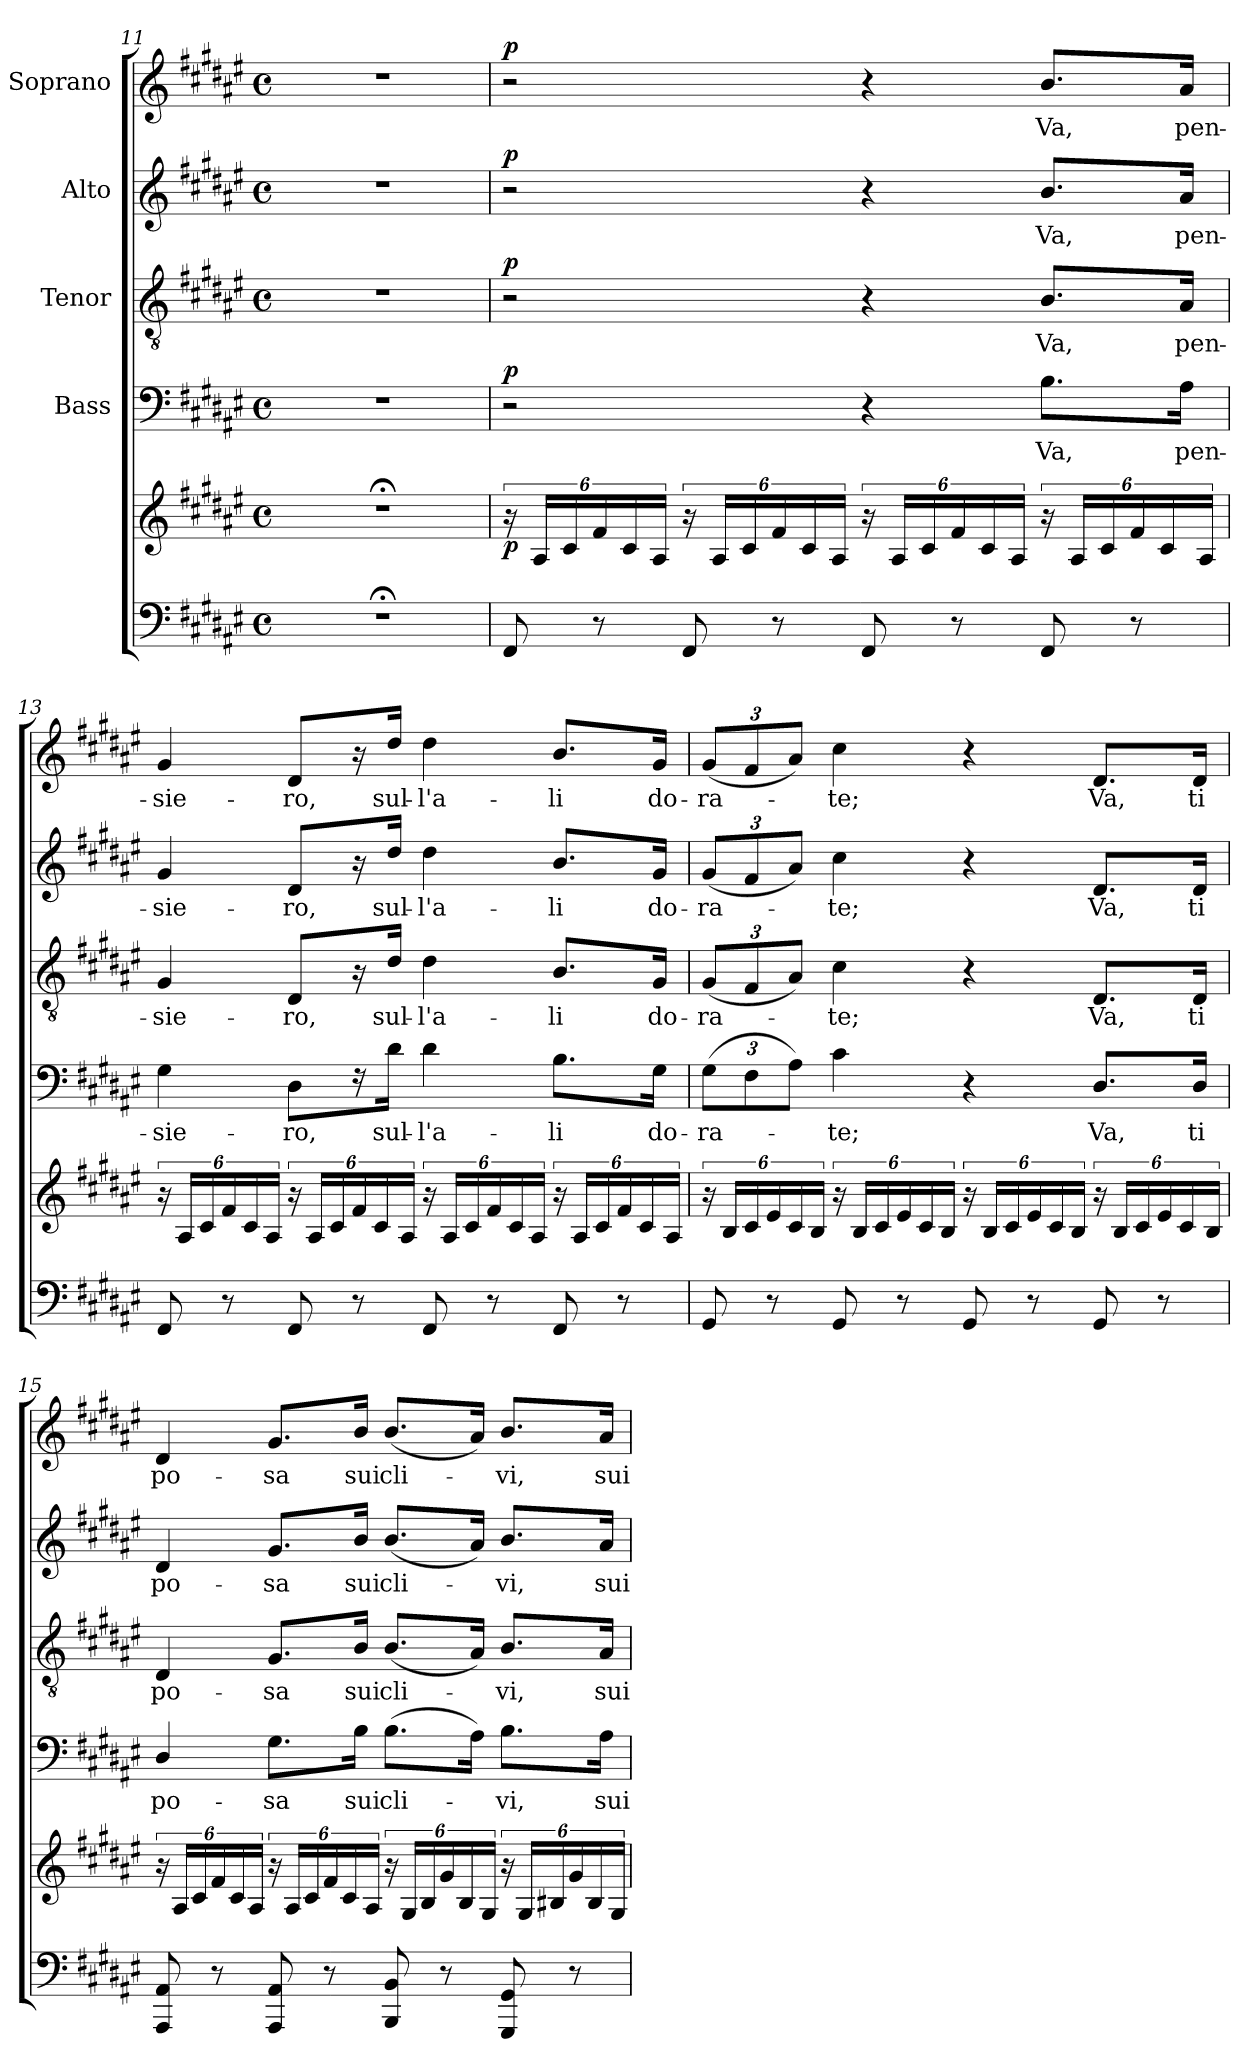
**kern	**kern	**dynam	**kern	**text	**dynam	**kern	**text	**dynam	**kern	**text	**dynam	**kern	**text	**dynam
*part5	*part5	*part5	*part4	*part4	*part4	*part3	*part3	*part3	*part2	*part2	*part2	*part1	*part1	*part1
*staff6	*staff5	*staff5/6	*staff4	*staff4	*staff4	*staff3	*staff3	*staff3	*staff2	*staff2	*staff2	*staff1	*staff1	*staff1
*	*	*	*I"Bass	*	*	*I"Tenor	*	*	*I"Alto	*	*	*I"Soprano	*	*
*clefF4	*clefG2	*	*clefF4	*	*	*clefGv2	*	*	*clefG2	*	*	*clefG2	*	*
*	*	*	*ITrd1c2	*	*	*ITrd1c2	*	*	*ITrd1c2	*	*	*ITrd1c2	*	*
*k[f#c#g#d#a#e#]	*k[f#c#g#d#a#e#]	*	*k[f#c#g#d#a#e#]	*	*	*k[f#c#g#d#a#e#]	*	*	*k[f#c#g#d#a#e#]	*	*	*k[f#c#g#d#a#e#]	*	*
*F#:	*F#:	*	*F#:	*	*	*F#:	*	*	*F#:	*	*	*F#:	*	*
*M4/4	*M4/4	*	*M4/4	*	*	*M4/4	*	*	*M4/4	*	*	*M4/4	*	*
*met(c)	*met(c)	*	*met(c)	*	*	*met(c)	*	*	*met(c)	*	*	*met(c)	*	*
=11	=11	=11	=11	=11	=11	=11	=11	=11	=11	=11	=11	=11	=11	=11
1r;<	1r;<	.	1r	.	.	1r	.	.	1r	.	.	1r	.	.
!!LO:PB:g=z
=12	=12	=12	=12	=12	=12	=12	=12	=12	=12	=12	=12	=12	=12	=12
!	!	!LO:DY:b	!	!	!LO:DY:b	!	!	!LO:DY:b	!	!	!LO:DY:b	!	!	!LO:DY:b
8FF#/	24r	p	2r	.	p	2r	.	p	2r	.	p	2r	.	p
.	24A#/LL	.	.	.	.	.	.	.	.	.	.	.	.	.
.	24c#/	.	.	.	.	.	.	.	.	.	.	.	.	.
8r	24f#/	.	.	.	.	.	.	.	.	.	.	.	.	.
.	24c#/	.	.	.	.	.	.	.	.	.	.	.	.	.
.	24A#/JJ	.	.	.	.	.	.	.	.	.	.	.	.	.
8FF#/	24r	.	.	.	.	.	.	.	.	.	.	.	.	.
.	24A#/LL	.	.	.	.	.	.	.	.	.	.	.	.	.
.	24c#/	.	.	.	.	.	.	.	.	.	.	.	.	.
8r	24f#/	.	.	.	.	.	.	.	.	.	.	.	.	.
.	24c#/	.	.	.	.	.	.	.	.	.	.	.	.	.
.	24A#/JJ	.	.	.	.	.	.	.	.	.	.	.	.	.
8FF#/	24r	.	4r	.	.	4r	.	.	4r	.	.	4r	.	.
.	24A#/LL	.	.	.	.	.	.	.	.	.	.	.	.	.
.	24c#/	.	.	.	.	.	.	.	.	.	.	.	.	.
8r	24f#/	.	.	.	.	.	.	.	.	.	.	.	.	.
.	24c#/	.	.	.	.	.	.	.	.	.	.	.	.	.
.	24A#/JJ	.	.	.	.	.	.	.	.	.	.	.	.	.
!	!	!	!	!LO:LY:b	!	!	!LO:LY:b	!	!	!LO:LY:b	!	!	!LO:LY:b	!
8FF#/	24r	.	8.A#\L	Va,	.	8.A#/L	Va,	.	8.a#/L	Va,	.	8.a#/L	Va,	.
.	24A#/LL	.	.	.	.	.	.	.	.	.	.	.	.	.
.	24c#/	.	.	.	.	.	.	.	.	.	.	.	.	.
8r	24f#/	.	.	.	.	.	.	.	.	.	.	.	.	.
.	24c#/	.	.	.	.	.	.	.	.	.	.	.	.	.
!	!	!	!	!LO:LY:b	!	!	!LO:LY:b	!	!	!LO:LY:b	!	!	!LO:LY:b	!
.	.	.	16G#\Jk	pen-	.	16G#/Jk	pen-	.	16g#/Jk	pen-	.	16g#/Jk	pen-	.
.	24A#/JJ	.	.	.	.	.	.	.	.	.	.	.	.	.
!!LO:LB:g=z
=13	=13	=13	=13	=13	=13	=13	=13	=13	=13	=13	=13	=13	=13	=13
!	!	!	!	!LO:LY:b	!	!	!LO:LY:b	!	!	!LO:LY:b	!	!	!LO:LY:b	!
8FF#/	24r	.	4F#\	-sie-	.	4F#/	-sie-	.	4f#/	-sie-	.	4f#/	-sie-	.
.	24A#/LL	.	.	.	.	.	.	.	.	.	.	.	.	.
.	24c#/	.	.	.	.	.	.	.	.	.	.	.	.	.
8r	24f#/	.	.	.	.	.	.	.	.	.	.	.	.	.
.	24c#/	.	.	.	.	.	.	.	.	.	.	.	.	.
.	24A#/JJ	.	.	.	.	.	.	.	.	.	.	.	.	.
!	!	!	!	!LO:LY:b	!	!	!LO:LY:b	!	!	!LO:LY:b	!	!	!LO:LY:b	!
8FF#/	24r	.	8C#\L	-ro,	.	8C#/L	-ro,	.	8c#/L	-ro,	.	8c#/L	-ro,	.
.	24A#/LL	.	.	.	.	.	.	.	.	.	.	.	.	.
.	24c#/	.	.	.	.	.	.	.	.	.	.	.	.	.
8r	24f#/	.	16r	.	.	16r	.	.	16r	.	.	16r	.	.
.	24c#/	.	.	.	.	.	.	.	.	.	.	.	.	.
!	!	!	!	!LO:LY:b	!	!	!LO:LY:b	!	!	!LO:LY:b	!	!	!LO:LY:b	!
.	.	.	16c#\Jk	sul-	.	16c#/Jk	sul-	.	16cc#/Jk	sul-	.	16cc#/Jk	sul-	.
.	24A#/JJ	.	.	.	.	.	.	.	.	.	.	.	.	.
!	!	!	!	!LO:LY:b	!	!	!LO:LY:b	!	!	!LO:LY:b	!	!	!LO:LY:b	!
8FF#/	24r	.	4c#\	-l'a-	.	4c#\	-l'a-	.	4cc#\	-l'a-	.	4cc#\	-l'a-	.
.	24A#/LL	.	.	.	.	.	.	.	.	.	.	.	.	.
.	24c#/	.	.	.	.	.	.	.	.	.	.	.	.	.
8r	24f#/	.	.	.	.	.	.	.	.	.	.	.	.	.
.	24c#/	.	.	.	.	.	.	.	.	.	.	.	.	.
.	24A#/JJ	.	.	.	.	.	.	.	.	.	.	.	.	.
!	!	!	!	!LO:LY:b	!	!	!LO:LY:b	!	!	!LO:LY:b	!	!	!LO:LY:b	!
8FF#/	24r	.	8.A#\L	-li	.	8.A#/L	-li	.	8.a#/L	-li	.	8.a#/L	-li	.
.	24A#/LL	.	.	.	.	.	.	.	.	.	.	.	.	.
.	24c#/	.	.	.	.	.	.	.	.	.	.	.	.	.
8r	24f#/	.	.	.	.	.	.	.	.	.	.	.	.	.
.	24c#/	.	.	.	.	.	.	.	.	.	.	.	.	.
!	!	!	!	!LO:LY:b	!	!	!LO:LY:b	!	!	!LO:LY:b	!	!	!LO:LY:b	!
.	.	.	16F#\Jk	do-	.	16F#/Jk	do-	.	16f#/Jk	do-	.	16f#/Jk	do-	.
.	24A#/JJ	.	.	.	.	.	.	.	.	.	.	.	.	.
!!LO:PB:g=z
=14	=14	=14	=14	=14	=14	=14	=14	=14	=14	=14	=14	=14	=14	=14
*	*	*	*Xbrackettup	*	*	*	*	*	*	*	*	*	*	*
!	!	!	!	!LO:LY:b	!	!	!	!	!	!	!	!	!	!
*	*	*	*	*	*	*Xbrackettup	*	*	*	*	*	*	*	*
!	!	!	!	!	!	!	!LO:LY:b	!	!	!	!	!	!	!
*	*	*	*	*	*	*	*	*	*Xbrackettup	*	*	*	*	*
!	!	!	!	!	!	!	!	!	!	!LO:LY:b	!	!	!	!
*	*	*	*	*	*	*	*	*	*	*	*	*Xbrackettup	*	*
!	!	!	!	!	!	!	!	!	!	!	!	!	!LO:LY:b	!
8GG#/	24r	.	(>12F#\L	-ra-	.	(<12F#/L	-ra-	.	(<12f#/L	-ra-	.	(<12f#/L	-ra-	.
.	24B/LL	.	.	.	.	.	.	.	.	.	.	.	.	.
.	24c#/	.	12E#\	.	.	12E#/	.	.	12e#/	.	.	12e#/	.	.
8r	24e#/	.	.	.	.	.	.	.	.	.	.	.	.	.
.	24c#/	.	12G#\J)	.	.	12G#/J)	.	.	12g#/J)	.	.	12g#/J)	.	.
.	24B/JJ	.	.	.	.	.	.	.	.	.	.	.	.	.
!	!	!	!	!LO:LY:b	!	!	!LO:LY:b	!	!	!LO:LY:b	!	!	!LO:LY:b	!
8GG#/	24r	.	4B\	-te;	.	4B\	-te;	.	4b\	-te;	.	4b\	-te;	.
.	24B/LL	.	.	.	.	.	.	.	.	.	.	.	.	.
.	24c#/	.	.	.	.	.	.	.	.	.	.	.	.	.
8r	24e#/	.	.	.	.	.	.	.	.	.	.	.	.	.
.	24c#/	.	.	.	.	.	.	.	.	.	.	.	.	.
.	24B/JJ	.	.	.	.	.	.	.	.	.	.	.	.	.
8GG#/	24r	.	4r	.	.	4r	.	.	4r	.	.	4r	.	.
.	24B/LL	.	.	.	.	.	.	.	.	.	.	.	.	.
.	24c#/	.	.	.	.	.	.	.	.	.	.	.	.	.
8r	24e#/	.	.	.	.	.	.	.	.	.	.	.	.	.
.	24c#/	.	.	.	.	.	.	.	.	.	.	.	.	.
.	24B/JJ	.	.	.	.	.	.	.	.	.	.	.	.	.
!	!	!	!	!LO:LY:b	!	!	!LO:LY:b	!	!	!LO:LY:b	!	!	!LO:LY:b	!
8GG#/	24r	.	8.C#/L	Va,	.	8.C#/L	Va,	.	8.c#/L	Va,	.	8.c#/L	Va,	.
.	24B/LL	.	.	.	.	.	.	.	.	.	.	.	.	.
.	24c#/	.	.	.	.	.	.	.	.	.	.	.	.	.
8r	24e#/	.	.	.	.	.	.	.	.	.	.	.	.	.
.	24c#/	.	.	.	.	.	.	.	.	.	.	.	.	.
!	!	!	!	!LO:LY:b	!	!	!LO:LY:b	!	!	!LO:LY:b	!	!	!LO:LY:b	!
.	.	.	16C#/Jk	ti	.	16C#/Jk	ti	.	16c#/Jk	ti	.	16c#/Jk	ti	.
.	24B/JJ	.	.	.	.	.	.	.	.	.	.	.	.	.
!!LO:LB:g=z
=15	=15	=15	=15	=15	=15	=15	=15	=15	=15	=15	=15	=15	=15	=15
!	!	!	!	!LO:LY:b	!	!	!LO:LY:b	!	!	!LO:LY:b	!	!	!LO:LY:b	!
8AAA#/ 8AA#/	24r	.	4C#/	po-	.	4C#/	po-	.	4c#/	po-	.	4c#/	po-	.
.	24A#/LL	.	.	.	.	.	.	.	.	.	.	.	.	.
.	24c#/	.	.	.	.	.	.	.	.	.	.	.	.	.
8r	24f#/	.	.	.	.	.	.	.	.	.	.	.	.	.
.	24c#/	.	.	.	.	.	.	.	.	.	.	.	.	.
.	24A#/JJ	.	.	.	.	.	.	.	.	.	.	.	.	.
!	!	!	!	!LO:LY:b	!	!	!LO:LY:b	!	!	!LO:LY:b	!	!	!LO:LY:b	!
8AAA#/ 8AA#/	24r	.	8.F#\L	-sa	.	8.F#/L	-sa	.	8.f#/L	-sa	.	8.f#/L	-sa	.
.	24A#/LL	.	.	.	.	.	.	.	.	.	.	.	.	.
.	24c#/	.	.	.	.	.	.	.	.	.	.	.	.	.
8r	24f#/	.	.	.	.	.	.	.	.	.	.	.	.	.
.	24c#/	.	.	.	.	.	.	.	.	.	.	.	.	.
!	!	!	!	!LO:LY:b	!	!	!LO:LY:b	!	!	!LO:LY:b	!	!	!LO:LY:b	!
.	.	.	16A#\Jk	sui	.	16A#/Jk	sui	.	16a#/Jk	sui	.	16a#/Jk	sui	.
.	24A#/JJ	.	.	.	.	.	.	.	.	.	.	.	.	.
!	!	!	!	!LO:LY:b	!	!	!LO:LY:b	!	!	!LO:LY:b	!	!	!LO:LY:b	!
8BBB/ 8BB/	24r	.	(>8.A#\L	cli-	.	(<8.A#/L	cli-	.	(<8.a#/L	cli-	.	(<8.a#/L	cli-	.
.	24G#/LL	.	.	.	.	.	.	.	.	.	.	.	.	.
.	24B/	.	.	.	.	.	.	.	.	.	.	.	.	.
8r	24g#/	.	.	.	.	.	.	.	.	.	.	.	.	.
.	24B/	.	.	.	.	.	.	.	.	.	.	.	.	.
.	.	.	16G#\Jk)	.	.	16G#/Jk)	.	.	16g#/Jk)	.	.	16g#/Jk)	.	.
.	24G#/JJ	.	.	.	.	.	.	.	.	.	.	.	.	.
!	!	!	!	!LO:LY:b	!	!	!LO:LY:b	!	!	!LO:LY:b	!	!	!LO:LY:b	!
8GGG#/ 8GG#/	24r	.	8.A#\L	-vi,	.	8.A#/L	-vi,	.	8.a#/L	-vi,	.	8.a#/L	-vi,	.
.	24G#/LL	.	.	.	.	.	.	.	.	.	.	.	.	.
.	24B#X/	.	.	.	.	.	.	.	.	.	.	.	.	.
8r	24g#/	.	.	.	.	.	.	.	.	.	.	.	.	.
.	24B#/	.	.	.	.	.	.	.	.	.	.	.	.	.
!	!	!	!	!LO:LY:b	!	!	!LO:LY:b	!	!	!LO:LY:b	!	!	!LO:LY:b	!
.	.	.	16G#\Jk	sui	.	16G#/Jk	sui	.	16g#/Jk	sui	.	16g#/Jk	sui	.
.	24G#/JJ	.	.	.	.	.	.	.	.	.	.	.	.	.
=	=	=	=	=	=	=	=	=	=	=	=	=	=	=
*-	*-	*-	*-	*-	*-	*-	*-	*-	*-	*-	*-	*-	*-	*-
